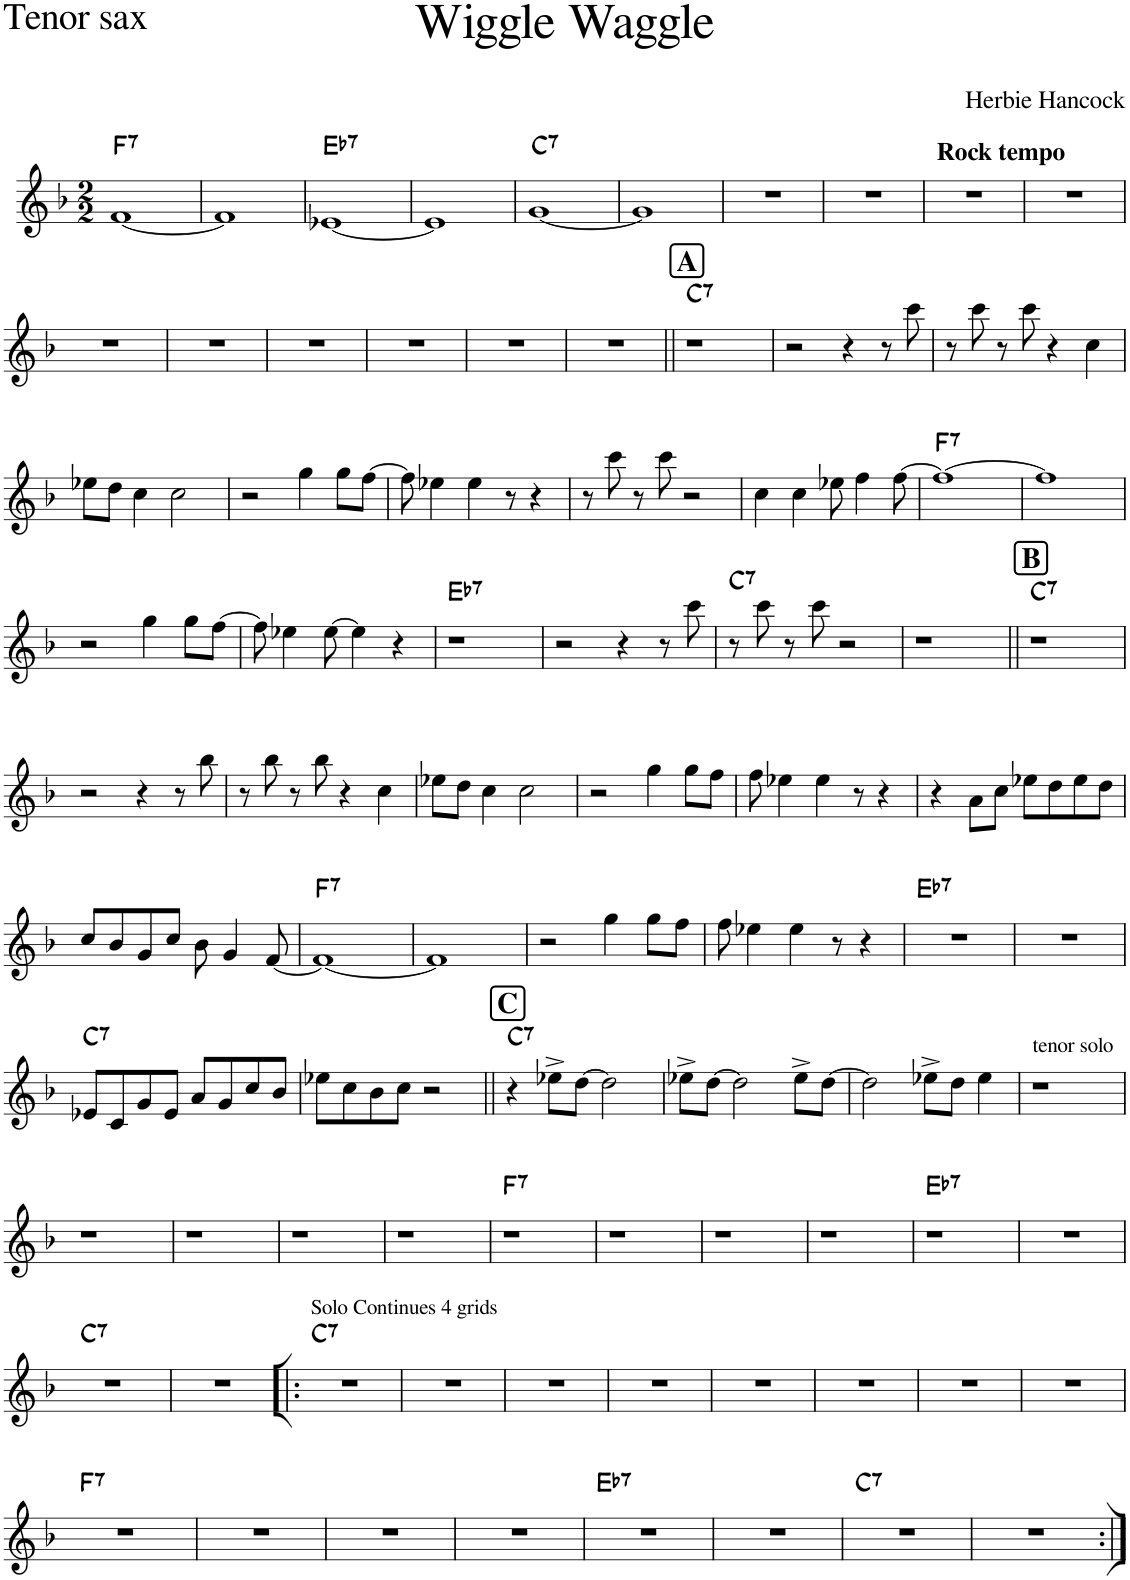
**kern	**harte
*part1	*part1
*staff1	*
*I"Tenor Saxophone	*
*I'T Sax	*
*clefG2	*
*ITrd8c14	*
*k[b-]	*
*M2/2	*
=1	=1
!	!LO:H:kt=7
[1f	F:7
=2	=2
1f]	.
=3	=3
!	!LO:H:kt=7
[1e-X	Eb:7
=4	=4
1e-]	.
=5	=5
!	!LO:H:kt=7
[1g	C:7
=6	=6
1g]	.
=7	=7
1r	.
=8	=8
1r	.
=9	=9
!LO:TX:a:B:t=Rock tempo	!
1r	.
=10	=10
1r	.
!!LO:LB:g=z
=11	=11
1r	.
=12	=12
1r	.
=13	=13
1r	.
=14	=14
1r	.
=15	=15
1r	.
=16	=16
1r	.
=17||	=17||
!LO:TX:a:B:t=A	!LO:H:kt=7
1r	C:7
=18	=18
2r	.
4r	.
8r	.
8ccc\	.
=19	=19
8r	.
8ccc\	.
8r	.
8ccc\	.
4r	.
4cc\	.
!!LO:LB:g=z
=20	=20
8ee-X\L	.
8dd\J	.
4cc\	.
2cc\	.
=21	=21
2r	.
4gg\	.
8gg\L	.
[8ff\J	.
=22	=22
8ff\]	.
4ee-X\	.
4ee-\	.
8r	.
4r	.
=23	=23
8r	.
8ccc\	.
8r	.
8ccc\	.
2r	.
=24	=24
4cc\	.
4cc\	.
8ee-X\	.
4ff\	.
[8ff\	.
=25	=25
!	!LO:H:kt=7
1ff_	F:7
=26	=26
1ff]	.
!!LO:LB:g=z
=27	=27
2r	.
4gg\	.
8gg\L	.
[8ff\J	.
=28	=28
8ff\]	.
4ee-X\	.
[8ee-\	.
4ee-\]	.
4r	.
=29	=29
!	!LO:H:kt=7
1r	Eb:7
=30	=30
2r	.
4r	.
8r	.
8ccc\	.
=31	=31
!	!LO:H:kt=7
8r	C:7
8ccc\	.
8r	.
8ccc\	.
2r	.
=32	=32
1r	.
=33||	=33||
!LO:TX:a:B:t=B	!LO:H:kt=7
1r	C:7
!!LO:LB:g=z
=34	=34
2r	.
4r	.
8r	.
8bb-\	.
=35	=35
8r	.
8bb-\	.
8r	.
8bb-\	.
4r	.
4cc\	.
=36	=36
8ee-X\L	.
8dd\J	.
4cc\	.
2cc\	.
=37	=37
2r	.
4gg\	.
8gg\L	.
8ff\J	.
=38	=38
8ff\	.
4ee-X\	.
4ee-\	.
8r	.
4r	.
=39	=39
4r	.
8a\L	.
8cc\J	.
8ee-X\L	.
8dd\	.
8ee-\	.
8dd\J	.
!!LO:LB:g=z
=40	=40
8cc/L	.
8b-/	.
8g/	.
8cc/J	.
8b-\	.
4g/	.
[8f/	.
=41	=41
!	!LO:H:kt=7
1f_	F:7
=42	=42
1f]	.
=43	=43
2r	.
4gg\	.
8gg\L	.
8ff\J	.
=44	=44
8ff\	.
4ee-X\	.
4ee-\	.
8r	.
4r	.
=45	=45
!	!LO:H:kt=7
1r	Eb:7
=46	=46
1r	.
!!LO:LB:g=z
=47	=47
!	!LO:H:kt=7
8e-X/L	C:7
8c/	.
8g/	.
8e-/J	.
8a/L	.
8g/	.
8cc/	.
8b-/J	.
=48	=48
8ee-X\L	.
8cc\	.
8b-\	.
8cc\J	.
2r	.
=49||	=49||
!LO:TX:a:B:t=C	!LO:H:kt=7
4r	C:7
8ee-X^\L	.
[8dd\J	.
2dd\]	.
=50	=50
8ee-X^\L	.
[8dd\J	.
2dd\]	.
8ee-^\L	.
[8dd\J	.
=51	=51
2dd\]	.
8ee-X^\L	.
8dd\J	.
4ee-\	.
=52	=52
!LO:TX:a:t=tenor solo	!
1r	.
!!LO:LB:g=z
=53	=53
1r	.
=54	=54
1r	.
=55	=55
1r	.
=56	=56
1r	.
=57	=57
!	!LO:H:kt=7
1r	F:7
=58	=58
1r	.
=59	=59
1r	.
=60	=60
1r	.
=61	=61
!	!LO:H:kt=7
1r	Eb:7
=62	=62
1r	.
!!LO:LB:g=z
=63	=63
!	!LO:H:kt=7
1r	C:7
=64	=64
1r	.
=65!|:	=65!|:
!LO:TX:a:t=Solo Continues 4 grids	!LO:H:kt=7
1r	C:7
=66	=66
1r	.
=67	=67
1r	.
=68	=68
1r	.
=69	=69
1r	.
=70	=70
1r	.
=71	=71
1r	.
=72	=72
1r	.
!!LO:LB:g=z
=73	=73
!	!LO:H:kt=7
1r	F:7
=74	=74
1r	.
=75	=75
1r	.
=76	=76
1r	.
=77	=77
!	!LO:H:kt=7
1r	Eb:7
=78	=78
1r	.
=79	=79
!	!LO:H:kt=7
1r	C:7
=80	=80
1r	.
=:|!	=:|!
*-	*-
